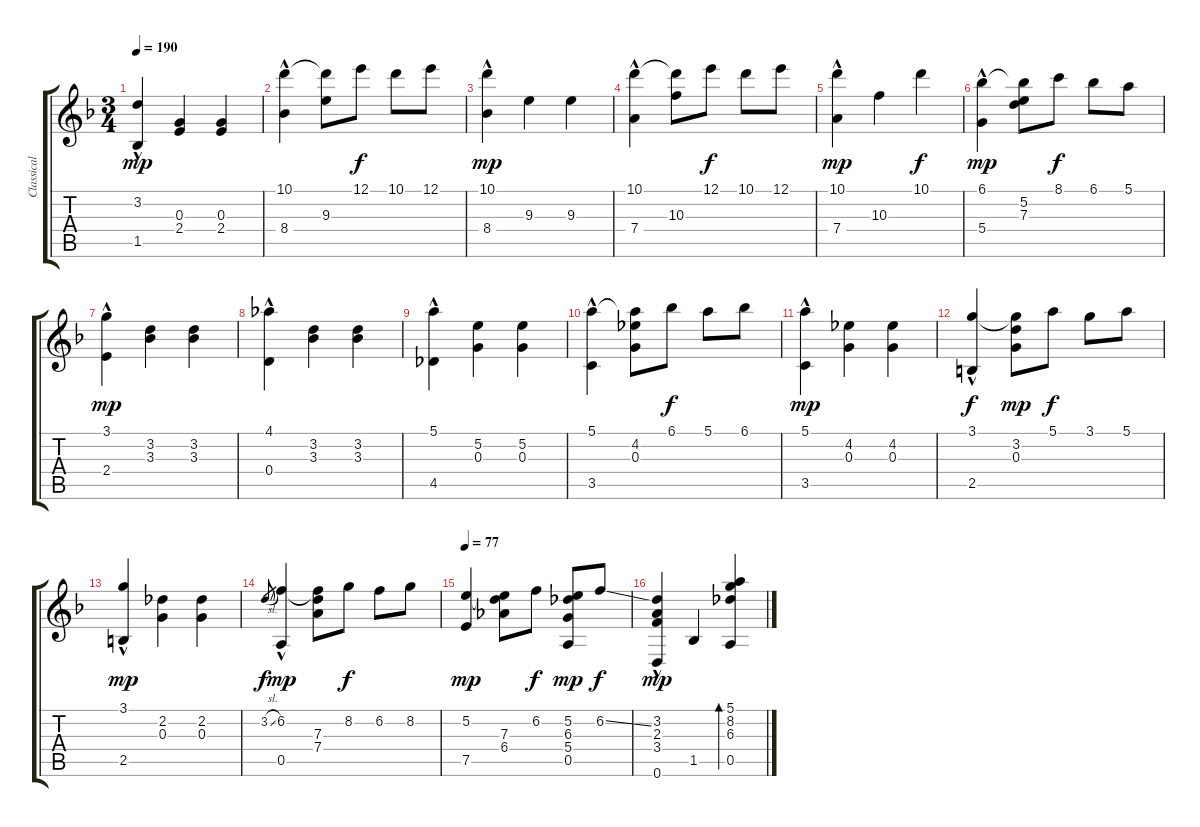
\track ("Classical guitar" "Classical ") {instrument acousticguitarnylon}
\staff {score tabs}
\tuning (E4 B3 G3 D3 A2 D2) {hide}
\ts (3 4)
\tempo 190
\clef g2
\ks dminor
(3.2{hac} 1.5{hac}).4{dy mp} (0.3 2.4).4 (0.3 2.4).4 |
(10.1 8.4{hac}).4 (10.1{t} 9.3).8 12.1.8{dy f} 10.1.8 12.1.8 |
(10.1{hac} 8.4{hac}).4{dy mp} 9.3.4 9.3.4 |
(10.1 7.4{hac}).4 (10.1{t} 10.3).8 12.1.8{dy f} 10.1.8 12.1.8 |
(10.1 7.4{hac}).4{dy mp} 10.3.4 10.1.4{dy f} |
(6.1 5.4{hac}).4{dy mp} (6.1{t} 5.2 7.3).8 8.1.8{dy f} 6.1.8 5.1.8 |
(3.1{hac} 2.4{hac}).4{dy mp} (3.2 3.3).4 (3.2 3.3).4 |
(4.1{hac} 0.4{hac}).4 (3.2 3.3).4 (3.2 3.3).4 |
(5.1{hac} 4.5{hac}).4 (5.2 0.3).4 (5.2 0.3).4 |
(5.1 3.5{hac}).4 (5.1{t} 4.2 0.3).8 6.1.8{dy f} 5.1.8 6.1.8 |
(5.1 3.5{hac}).4{dy mp} (4.2 0.3).4 (4.2 0.3).4 |
(3.1 2.5{hac}).4{dy f} (3.1{t} 3.2 0.3).8{dy mp} 5.1.8{dy f} 3.1.8 5.1.8 |
(3.1{hac} 2.5{hac}).4{dy mp} (2.2 0.3).4 (2.2 0.3).4 |
3.2{sl}.8{gr dy f} (6.2 0.5{hac}).4{dy mp} (6.2{t} 7.3 7.4).8 8.2.8{dy f} 6.2.8 8.2.8 |
\tempo 77
(5.2 7.5).4{dy mp} (5.2{t} 7.3 6.4).8 6.2.8{dy f} (5.2 6.3 5.4 0.5).8{dy mp} 6.2{ss}.8{dy f} |
(3.2{hac} 2.3{hac} 3.4{hac} 0.6{hac}).4{dy mp} 1.5.4 (5.1 8.2 6.3 0.5).4{bd 480}
